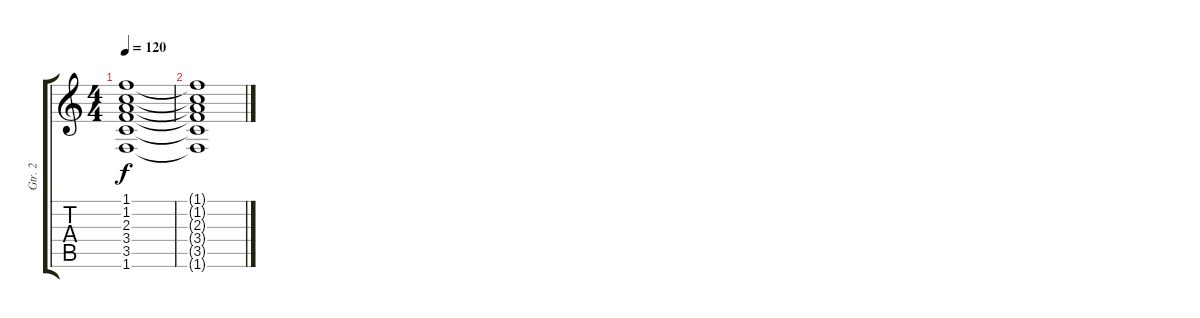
\track ("Gtr. 2" "Gtr. 2") {instrument electricguitarclean}
\staff {score tabs}
\tuning (E4 B3 G3 D3 A2 E2) {hide}
\ts (4 4)
\tempo 120
\clef g2
\ks c
(1.1 1.2 2.3 3.4 3.5 1.6).1{dy f} |
(1.1{t} 1.2{t} 2.3{t} 3.4{t} 3.5{t} 1.6{t}).1
